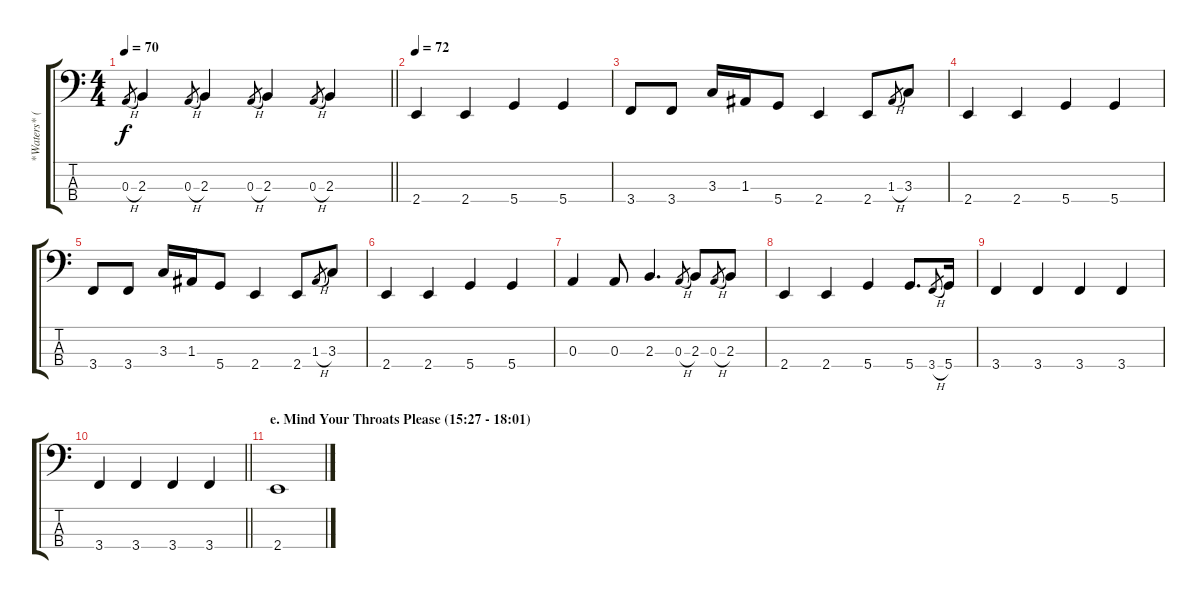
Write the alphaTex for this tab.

\track ("*Waters* (Fretless Bass w/Dropped D)" "*Waters* (") {instrument electricbassfinger}
\staff {score tabs}
\tuning (G2 D2 A1 D1) {hide}
\ts (4 4)
\tempo 70
\clef f4
\barLineRight lightlight
\ks c
0.3{h}.8{gr dy f} 2.3.4 0.3{h}.8{gr} 2.3.4 0.3{h}.8{gr} 2.3.4 0.3{h}.8{gr} 2.3.4 |
\tempo 72
2.4.4 2.4.4 5.4.4 5.4.4 |
3.4.8 3.4.8 3.3.16 1.3.16 5.4.8 2.4.4 2.4.8 1.3{h}.8{gr} 3.3.8 |
2.4.4 2.4.4 5.4.4 5.4.4 |
3.4.8 3.4.8 3.3.16 1.3.16 5.4.8 2.4.4 2.4.8 1.3{h}.8{gr} 3.3.8 |
2.4.4 2.4.4 5.4.4 5.4.4 |
0.3.4 0.3.8 2.3.4{d} 0.3{h}.8{gr} 2.3.8 0.3{h}.8{gr} 2.3.8 |
2.4.4 2.4.4 5.4.4 5.4.8{d} 3.4{h}.8{gr} 5.4.16 |
3.4.4 3.4.4 3.4.4 3.4.4 |
\barLineRight lightlight
3.4.4 3.4.4 3.4.4 3.4.4 |
\section ("" "e. Mind Your Throats Please (15:27 - 18:01)")
2.4.1
